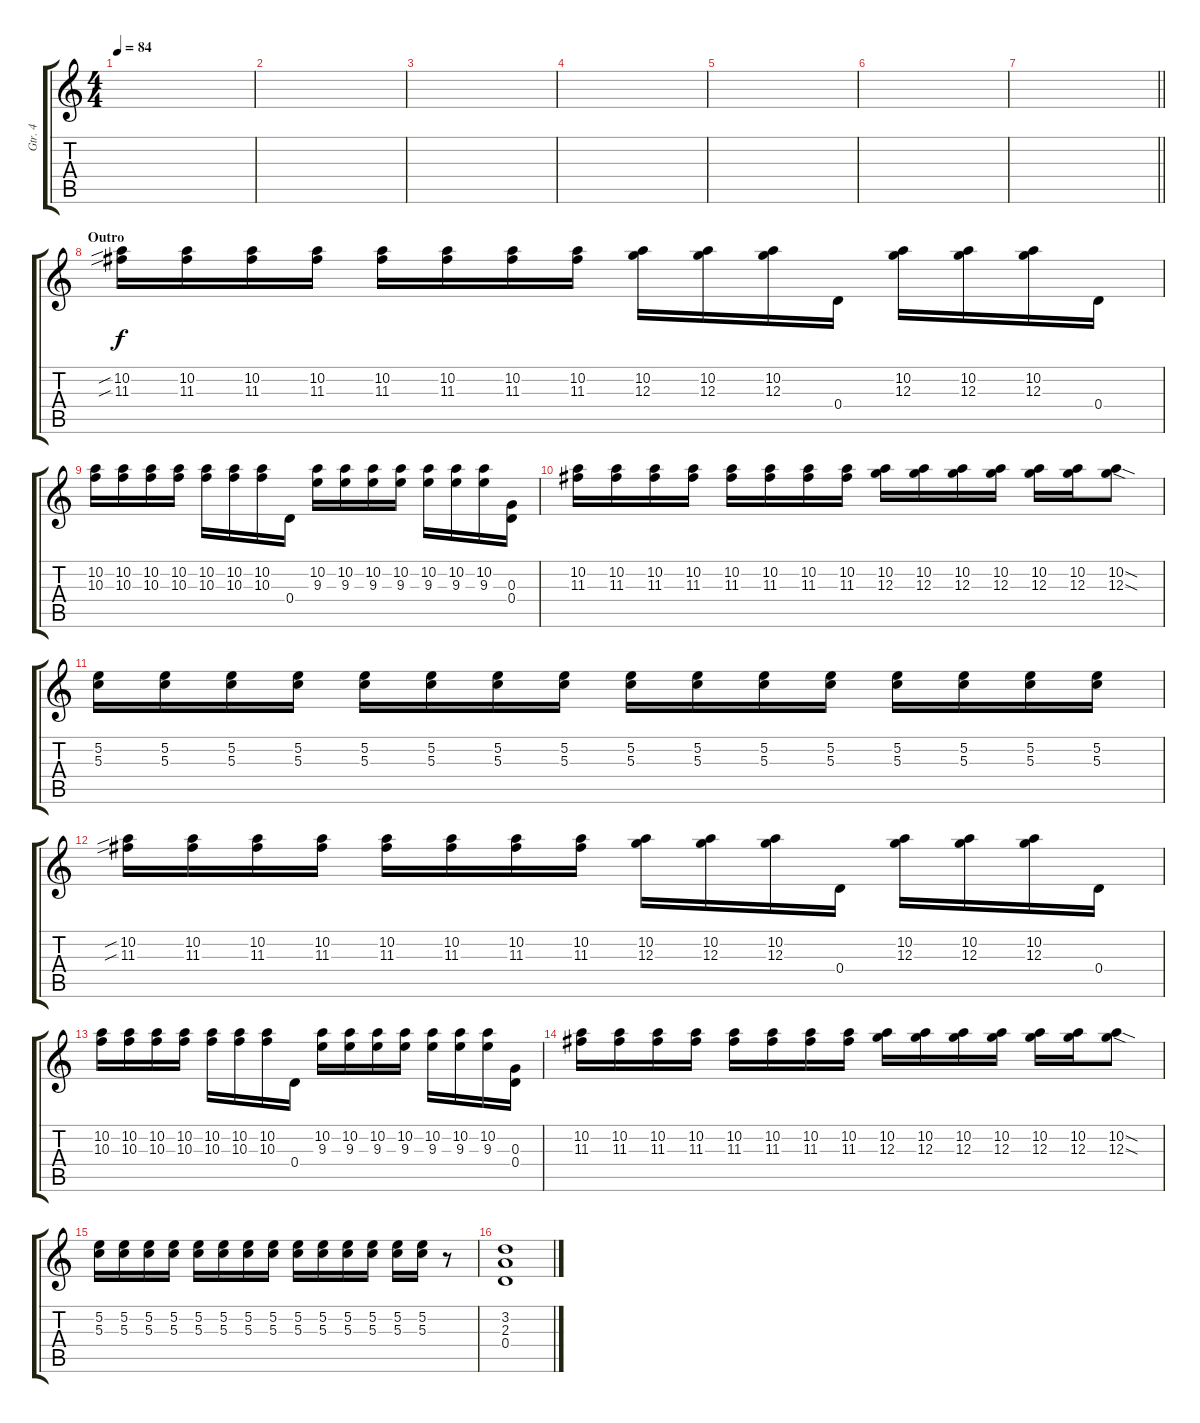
\track ("Gtr. 4" "Gtr. 4") {instrument overdrivenguitar}
\staff {score tabs}
\tuning (E4 B3 G3 D3 A2 E2) {hide}
\ts (4 4)
\tempo 84
\clef g2
\ks c
|
|
|
|
|
|
\barLineRight lightlight
|
\section ("" "Outro")
(10.2{sib} 11.3{sib}).16 (10.2 11.3).16 (10.2 11.3).16 (10.2 11.3).16 (10.2 11.3).16 (10.2 11.3).16 (10.2 11.3).16 (10.2 11.3).16 (10.2 12.3).16 (10.2 12.3).16 (10.2 12.3).16 0.4.16 (10.2 12.3).16 (10.2 12.3).16 (10.2 12.3).16 0.4.16 |
(10.2 10.3).16 (10.2 10.3).16 (10.2 10.3).16 (10.2 10.3).16 (10.2 10.3).16 (10.2 10.3).16 (10.2 10.3).16 0.4.16 (10.2 9.3).16 (10.2 9.3).16 (10.2 9.3).16 (10.2 9.3).16 (10.2 9.3).16 (10.2 9.3).16 (10.2 9.3).16 (0.3 0.4).16 |
(10.2 11.3).16 (10.2 11.3).16 (10.2 11.3).16 (10.2 11.3).16 (10.2 11.3).16 (10.2 11.3).16 (10.2 11.3).16 (10.2 11.3).16 (10.2 12.3).16 (10.2 12.3).16 (10.2 12.3).16 (10.2 12.3).16 (10.2 12.3).16 (10.2 12.3).16 (10.2{sod} 12.3{sod}).8 |
(5.2 5.3).16 (5.2 5.3).16 (5.2 5.3).16 (5.2 5.3).16 (5.2 5.3).16 (5.2 5.3).16 (5.2 5.3).16 (5.2 5.3).16 (5.2 5.3).16 (5.2 5.3).16 (5.2 5.3).16 (5.2 5.3).16 (5.2 5.3).16 (5.2 5.3).16 (5.2 5.3).16 (5.2 5.3).16 |
(10.2{sib} 11.3{sib}).16 (10.2 11.3).16 (10.2 11.3).16 (10.2 11.3).16 (10.2 11.3).16 (10.2 11.3).16 (10.2 11.3).16 (10.2 11.3).16 (10.2 12.3).16 (10.2 12.3).16 (10.2 12.3).16 0.4.16 (10.2 12.3).16 (10.2 12.3).16 (10.2 12.3).16 0.4.16 |
(10.2 10.3).16 (10.2 10.3).16 (10.2 10.3).16 (10.2 10.3).16 (10.2 10.3).16 (10.2 10.3).16 (10.2 10.3).16 0.4.16 (10.2 9.3).16 (10.2 9.3).16 (10.2 9.3).16 (10.2 9.3).16 (10.2 9.3).16 (10.2 9.3).16 (10.2 9.3).16 (0.3 0.4).16 |
(10.2 11.3).16 (10.2 11.3).16 (10.2 11.3).16 (10.2 11.3).16 (10.2 11.3).16 (10.2 11.3).16 (10.2 11.3).16 (10.2 11.3).16 (10.2 12.3).16 (10.2 12.3).16 (10.2 12.3).16 (10.2 12.3).16 (10.2 12.3).16 (10.2 12.3).16 (10.2{sod} 12.3{sod}).8 |
(5.2 5.3).16 (5.2 5.3).16 (5.2 5.3).16 (5.2 5.3).16 (5.2 5.3).16 (5.2 5.3).16 (5.2 5.3).16 (5.2 5.3).16 (5.2 5.3).16 (5.2 5.3).16 (5.2 5.3).16 (5.2 5.3).16 (5.2 5.3).16 (5.2 5.3).16 r.8 |
(3.2 2.3 0.4).1
